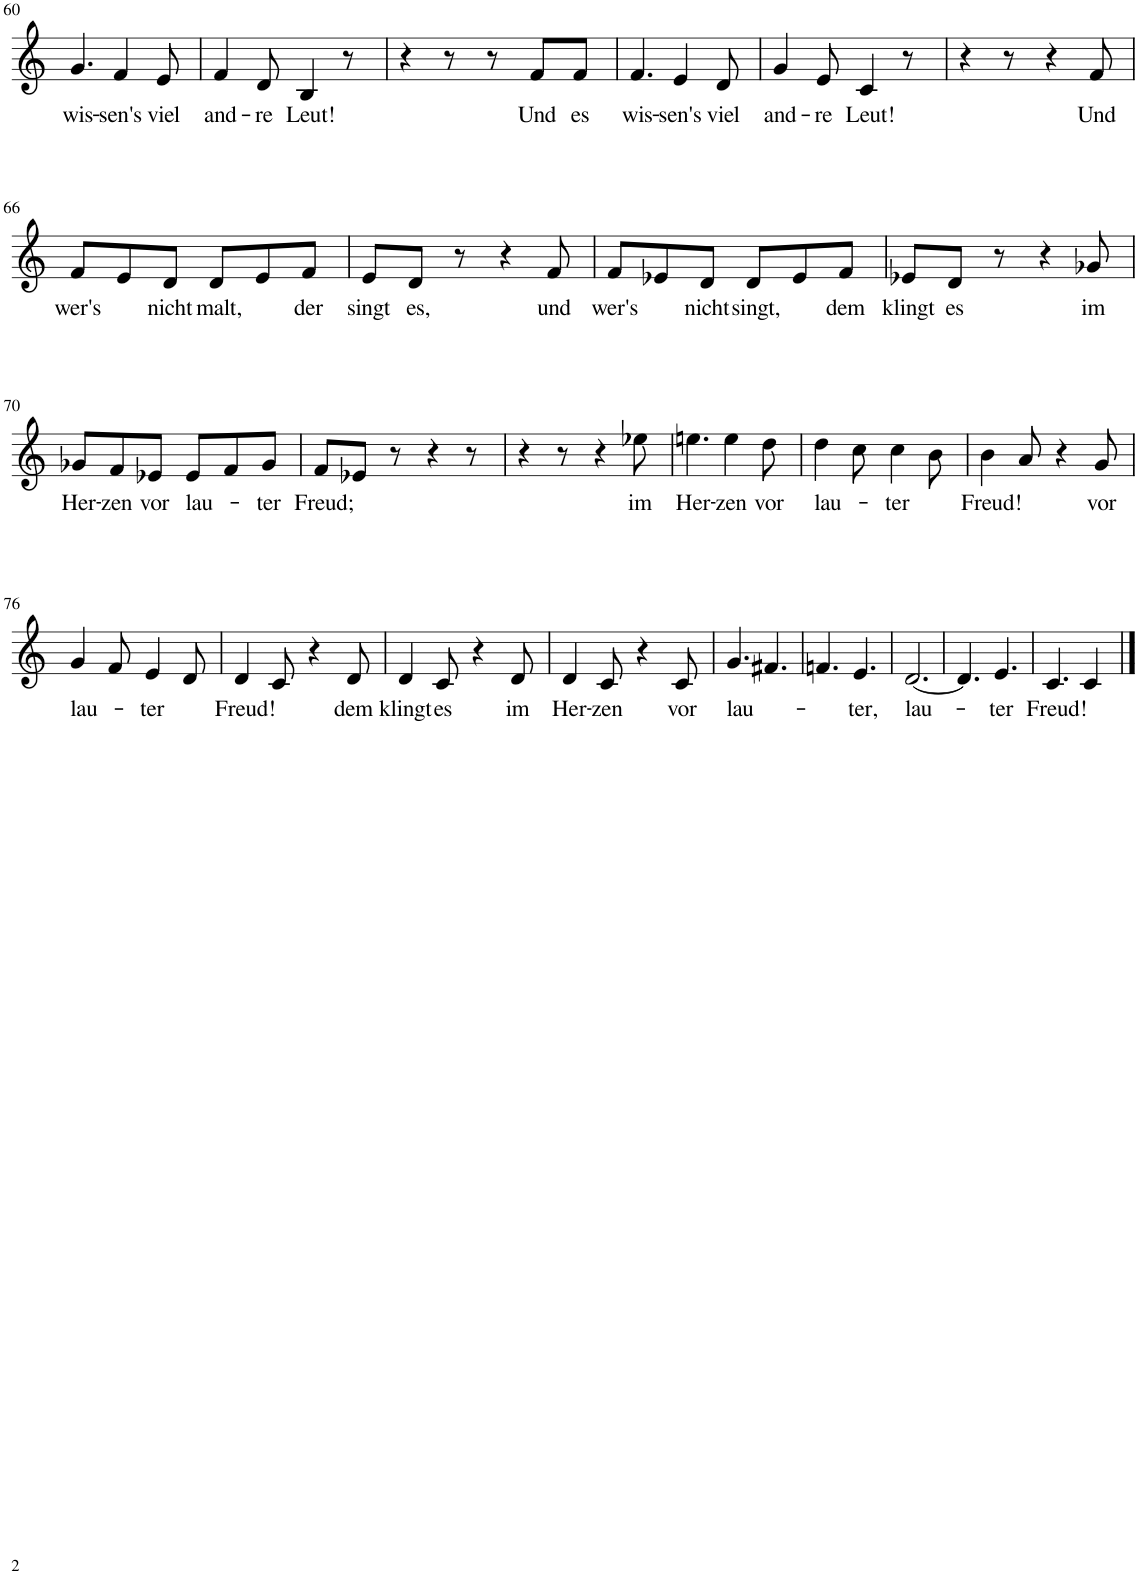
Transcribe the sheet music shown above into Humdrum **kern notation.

**kern	**text
*part1	*part1
*staff1	*staff1
*I"Piano	*
*I'Pno	*
!!LO:PB:g=z
*clefG2	*
*k[]	*
*M6/8	*
=60	=60
!	!LO:LY:b
4.g/	wis-
!	!LO:LY:b
4f/	-sen's
!	!LO:LY:b
8e/	viel
=61	=61
!	!LO:LY:b
4f/	and-
!	!LO:LY:b
8d/	-re
!	!LO:LY:b
4B/	Leut!
8r	.
=62	=62
4r	.
8r	.
8r	.
!	!LO:LY:b
8f/L	Und
!	!LO:LY:b
8f/J	es
=63	=63
!	!LO:LY:b
4.f/	wis-
!	!LO:LY:b
4e/	-sen's
!	!LO:LY:b
8d/	viel
=64	=64
!	!LO:LY:b
4g/	and-
!	!LO:LY:b
8e/	-re
!	!LO:LY:b
4c/	-Leut!
8r	.
=65	=65
4r	.
8r	.
4r	.
!	!LO:LY:b
8f/	Und
!!LO:LB:g=z
=66	=66
!	!LO:LY:b
8f/L	wer's
8e/	.
!	!LO:LY:b
8d/J	nicht
!	!LO:LY:b
8d/L	malt,
8e/	.
!	!LO:LY:b
8f/J	der
=67	=67
!	!LO:LY:b
8e/L	singt
!	!LO:LY:b
8d/J	es,
8r	.
4r	.
!	!LO:LY:b
8f/	und
=68	=68
!	!LO:LY:b
8f/L	wer's
8e-X/	.
!	!LO:LY:b
8d/J	nicht
!	!LO:LY:b
8d/L	singt,
8e-/	.
!	!LO:LY:b
8f/J	dem
=69	=69
!	!LO:LY:b
8e-X/L	klingt
!	!LO:LY:b
8d/J	es
8r	.
4r	.
!	!LO:LY:b
8g-X/	im
!!LO:LB:g=z
=70	=70
!	!LO:LY:b
8g-X/L	Her-
!	!LO:LY:b
8f/	-zen
!	!LO:LY:b
8e-X/J	vor
!	!LO:LY:b
8e-/L	lau-
8f/	.
!	!LO:LY:b
8g-/J	-ter
=71	=71
!	!LO:LY:b
8f/L	Freud;
8e-X/J	.
8r	.
4r	.
8r	.
=72	=72
4r	.
8r	.
4r	.
!	!LO:LY:b
8ee-X\	im
=73	=73
!	!LO:LY:b
4.een\	Her-
!	!LO:LY:b
4ee\	-zen
!	!LO:LY:b
8dd\	vor
=74	=74
!	!LO:LY:b
4dd\	lau-
8cc\	.
!	!LO:LY:b
4cc\	-ter
8b\	.
=75	=75
!	!LO:LY:b
4b\	Freud!
8a/	.
4r	.
!	!LO:LY:b
8g/	vor
!!LO:LB:g=z
=76	=76
!	!LO:LY:b
4g/	lau-
8f/	.
!	!LO:LY:b
4e/	-ter
8d/	.
=77	=77
!	!LO:LY:b
4d/	Freud!
8c/	.
4r	.
!	!LO:LY:b
8d/	dem
=78	=78
!	!LO:LY:b
4d/	klingt
!	!LO:LY:b
8c/	es
4r	.
!	!LO:LY:b
8d/	im
=79	=79
!	!LO:LY:b
4d/	Her-
!	!LO:LY:b
8c/	-zen
4r	.
!	!LO:LY:b
8c/	vor
=80	=80
!	!LO:LY:b
4.g/	lau-
4.f#X/	.
=81	=81
4.fn/	.
!	!LO:LY:b
4.e/	-ter,
=82	=82
!	!LO:LY:b
[2.d/	lau-
=83	=83
4.d/]	.
!	!LO:LY:b
4.e/	-ter
=84	=84
!	!LO:LY:b
4.c/	Freud!
4c/	.
==	==
*-	*-
